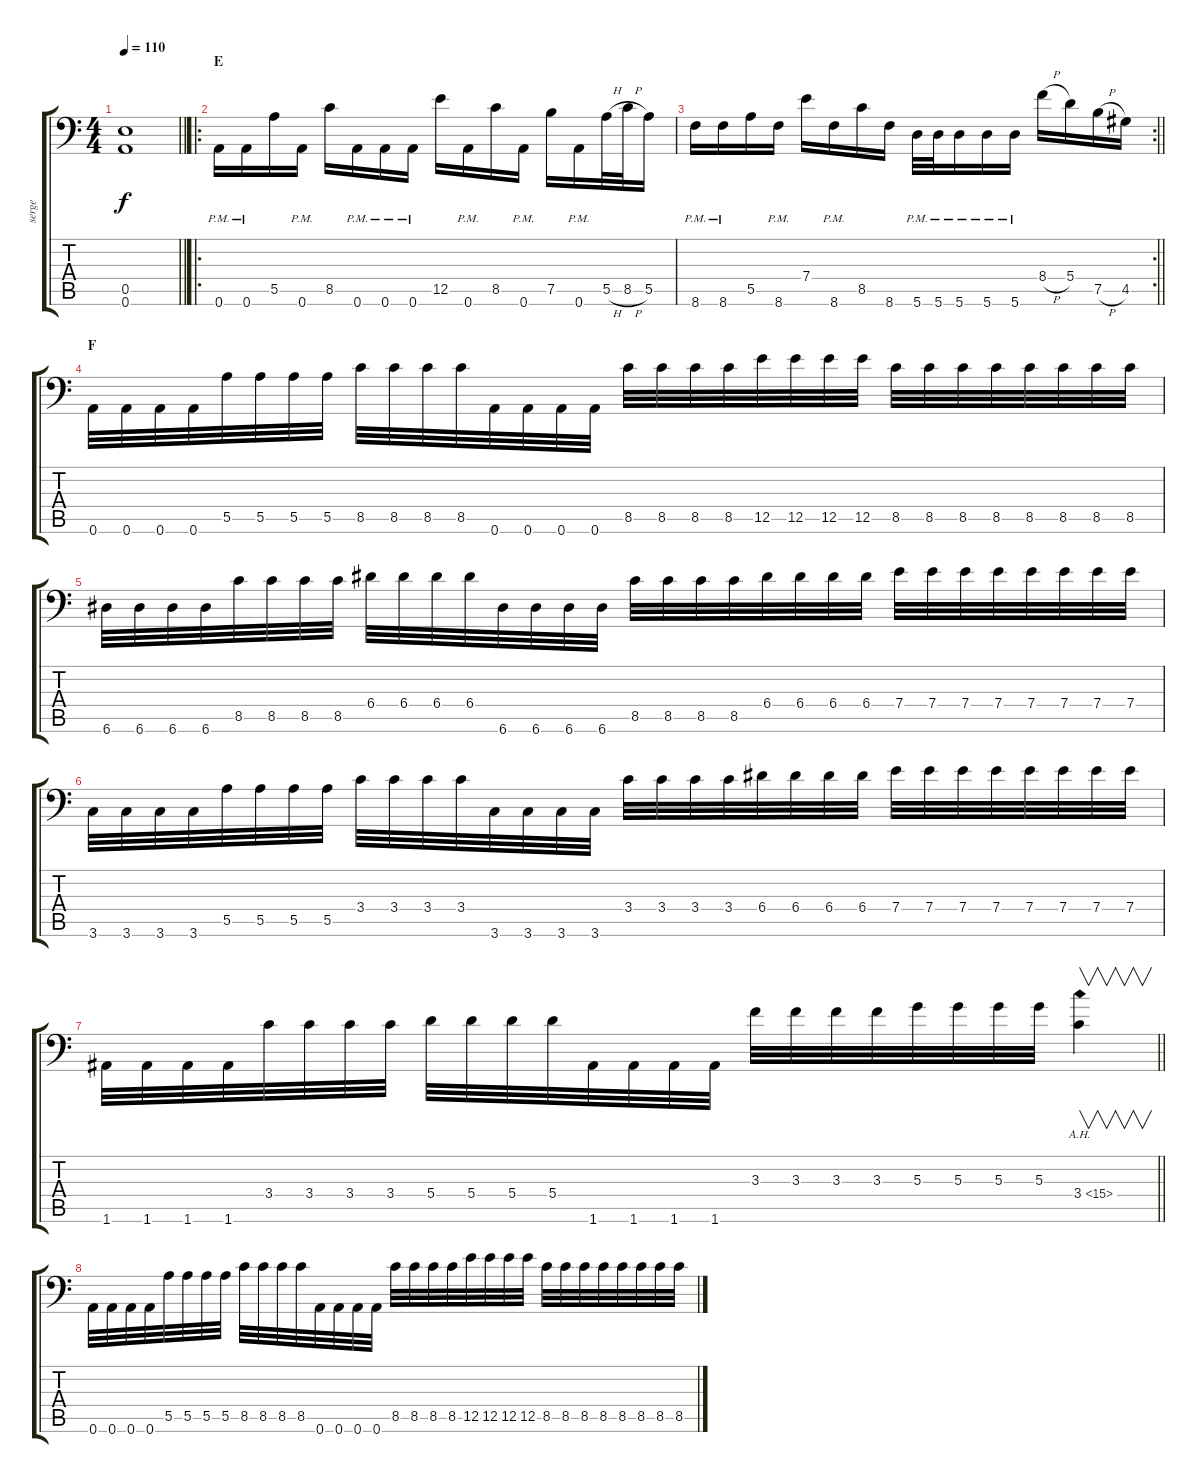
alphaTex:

\track ("serge" "serge") {instrument distortionguitar}
\staff {score tabs}
\tuning (B3 Gb3 D3 A2 E2 A1) {hide}
\ts (4 4)
\tempo 110
\clef f4
\barLineRight lightlight
\ks c
(0.5{t} 0.6{t}).1{dy f} |
\ro
\section ("" "E")
0.6{pm}.16 0.6{pm}.16 5.5.16 0.6{pm}.16 8.5.16 0.6{pm}.16 0.6{pm}.16 0.6{pm}.16 12.5.16 0.6{pm}.16 8.5.16 0.6{pm}.16 7.5.16 0.6{pm}.16 5.5{h}.32 8.5{h}.32 5.5.16 |
\rc 2
\barLineRight lightlight
8.6{pm}.16 8.6{pm}.16 5.5.16 8.6{pm}.16 7.4.16 8.6{pm}.16 8.5.16 8.6.16 5.6{pm}.32 5.6{pm}.32 5.6{pm}.16 5.6{pm}.16 5.6{pm}.16 8.4{h}.16 5.4.16 7.5{h}.16 4.5.16 |
\section ("" "F")
0.6.32 0.6.32 0.6.32 0.6.32 5.5.32 5.5.32 5.5.32 5.5.32 8.5.32 8.5.32 8.5.32 8.5.32 0.6.32 0.6.32 0.6.32 0.6.32 8.5.32 8.5.32 8.5.32 8.5.32 12.5.32 12.5.32 12.5.32 12.5.32 8.5.32 8.5.32 8.5.32 8.5.32 8.5.32 8.5.32 8.5.32 8.5.32 |
6.6.32 6.6.32 6.6.32 6.6.32 8.5.32 8.5.32 8.5.32 8.5.32 6.4.32 6.4.32 6.4.32 6.4.32 6.6.32 6.6.32 6.6.32 6.6.32 8.5.32 8.5.32 8.5.32 8.5.32 6.4.32 6.4.32 6.4.32 6.4.32 7.4.32 7.4.32 7.4.32 7.4.32 7.4.32 7.4.32 7.4.32 7.4.32 |
3.6.32 3.6.32 3.6.32 3.6.32 5.5.32 5.5.32 5.5.32 5.5.32 3.4.32 3.4.32 3.4.32 3.4.32 3.6.32 3.6.32 3.6.32 3.6.32 3.4.32 3.4.32 3.4.32 3.4.32 6.4.32 6.4.32 6.4.32 6.4.32 7.4.32 7.4.32 7.4.32 7.4.32 7.4.32 7.4.32 7.4.32 7.4.32 |
\barLineRight lightlight
1.6.32 1.6.32 1.6.32 1.6.32 3.4.32 3.4.32 3.4.32 3.4.32 5.4.32 5.4.32 5.4.32 5.4.32 1.6.32 1.6.32 1.6.32 1.6.32 3.3.32 3.3.32 3.3.32 3.3.32 5.3.32 5.3.32 5.3.32 5.3.32 3.4{ah 12}.4{v} |
0.6.32 0.6.32 0.6.32 0.6.32 5.5.32 5.5.32 5.5.32 5.5.32 8.5.32 8.5.32 8.5.32 8.5.32 0.6.32 0.6.32 0.6.32 0.6.32 8.5.32 8.5.32 8.5.32 8.5.32 12.5.32 12.5.32 12.5.32 12.5.32 8.5.32 8.5.32 8.5.32 8.5.32 8.5.32 8.5.32 8.5.32 8.5.32
